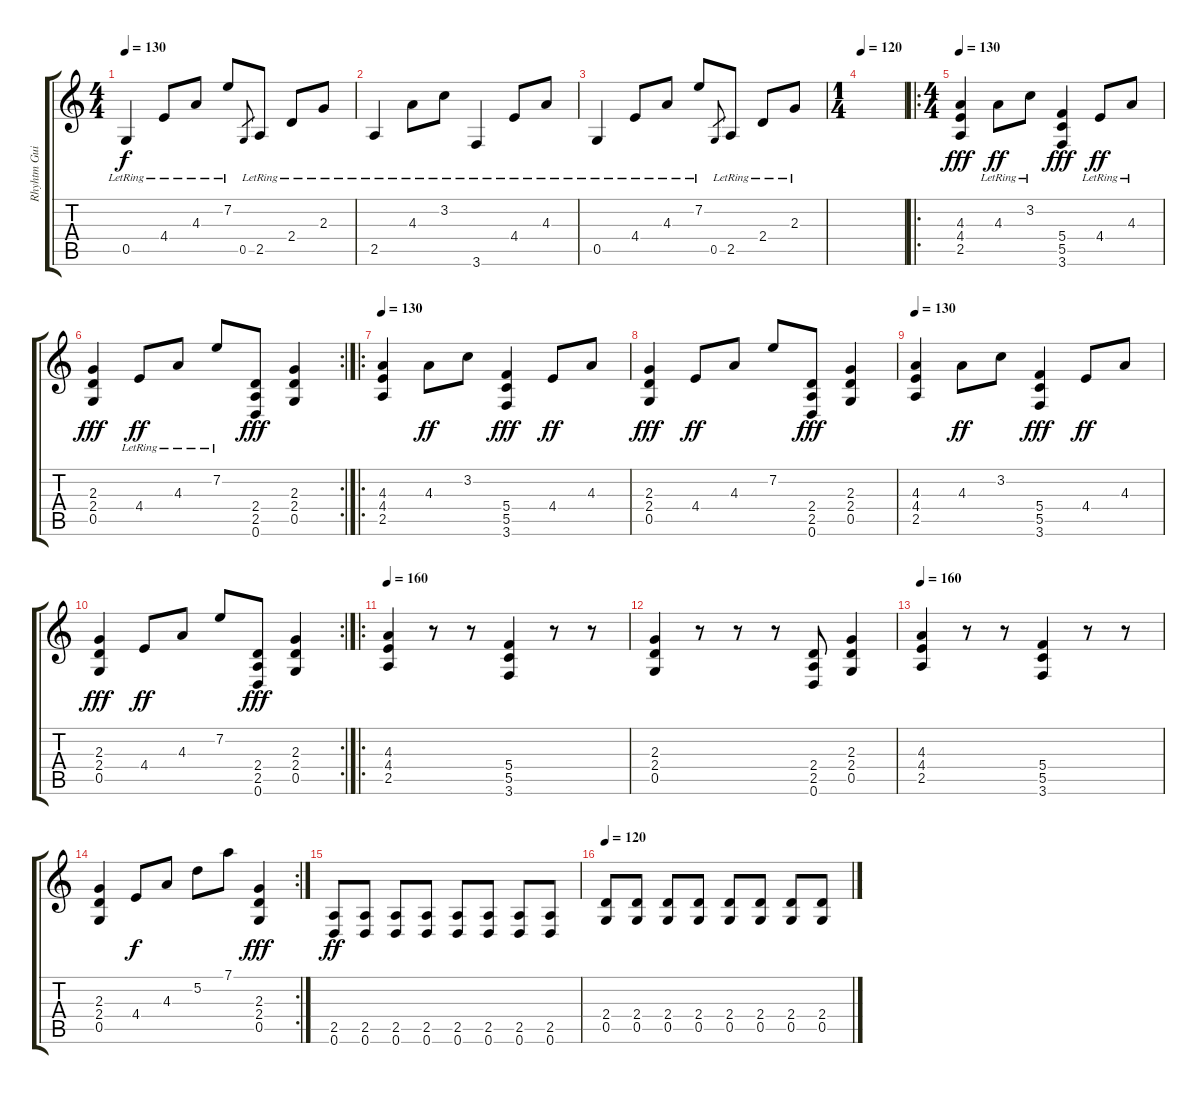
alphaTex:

\track ("Rhyhtm Guitar" "Rhyhtm Gui") {instrument distortionguitar}
\staff {score tabs}
\tuning (D4 A3 F3 C3 G2 D2) {hide}
\ts (4 4)
\tempo 130
\clef g2
\ks c
0.5{lr}.4{dy f} 4.4{lr}.8 4.3{lr}.8 7.2{lr}.8 0.5.8{gr} 2.5{lr}.8 2.4{lr}.8 2.3{lr}.8 |
2.5{lr}.4 4.3{lr}.8 3.2{lr}.8 3.6{lr}.4 4.4{lr}.8 4.3{lr}.8 |
0.5{lr}.4 4.4{lr}.8 4.3{lr}.8 7.2{lr}.8 0.5.8{gr} 2.5{lr}.8 2.4{lr}.8 2.3{lr}.8 |
\ts (1 4)
\tempo 120
|
\ro
\ts (4 4)
\tempo 130
(4.3 4.4 2.5).4{dy fff volume 12 instrument distortionguitar} 4.3{lr}.8{dy ff} 3.2{lr}.8 (5.4 5.5 3.6).4{dy fff} 4.4{lr}.8{dy ff} 4.3{lr}.8 |
\rc 2
(2.3 2.4 0.5).4{dy fff} 4.4{lr}.8{dy ff} 4.3{lr}.8 7.2{lr}.8 (2.4 2.5 0.6).8{dy fff} (2.3 2.4 0.5).4 |
\ro
\tempo 130
(4.3 4.4 2.5).4{instrument distortionguitar} 4.3.8{dy ff} 3.2.8 (5.4 5.5 3.6).4{dy fff} 4.4.8{dy ff} 4.3.8 |
(2.3 2.4 0.5).4{dy fff} 4.4.8{dy ff} 4.3.8 7.2.8 (2.4 2.5 0.6).8{dy fff} (2.3 2.4 0.5).4 |
\tempo 130
(4.3 4.4 2.5).4{instrument distortionguitar} 4.3.8{dy ff} 3.2.8 (5.4 5.5 3.6).4{dy fff} 4.4.8{dy ff} 4.3.8 |
\rc 2
(2.3 2.4 0.5).4{dy fff} 4.4.8{dy ff} 4.3.8 7.2.8 (2.4 2.5 0.6).8{dy fff} (2.3 2.4 0.5).4 |
\ro
\tempo 160
(4.3 4.4 2.5).4{volume 11 instrument distortionguitar} r.8 r.8 (5.4 5.5 3.6).4 r.8 r.8 |
(2.3 2.4 0.5).4 r.8 r.8 r.8 (2.4 2.5 0.6).8 (2.3 2.4 0.5).4 |
\tempo 160
(4.3 4.4 2.5).4{instrument distortionguitar} r.8 r.8 (5.4 5.5 3.6).4 r.8 r.8 |
\rc 2
(2.3 2.4 0.5).4 4.4.8{dy f} 4.3.8 5.2.8 7.1.8 (2.3 2.4 0.5).4{dy fff} |
(2.5 0.6).8{dy ff} (2.5 0.6).8 (2.5 0.6).8 (2.5 0.6).8 (2.5 0.6).8 (2.5 0.6).8 (2.5 0.6).8 (2.5 0.6).8 |
\tempo 120
(2.4 0.5).8 (2.4 0.5).8 (2.4 0.5).8 (2.4 0.5).8 (2.4 0.5).8 (2.4 0.5).8 (2.4 0.5).8 (2.4 0.5).8
